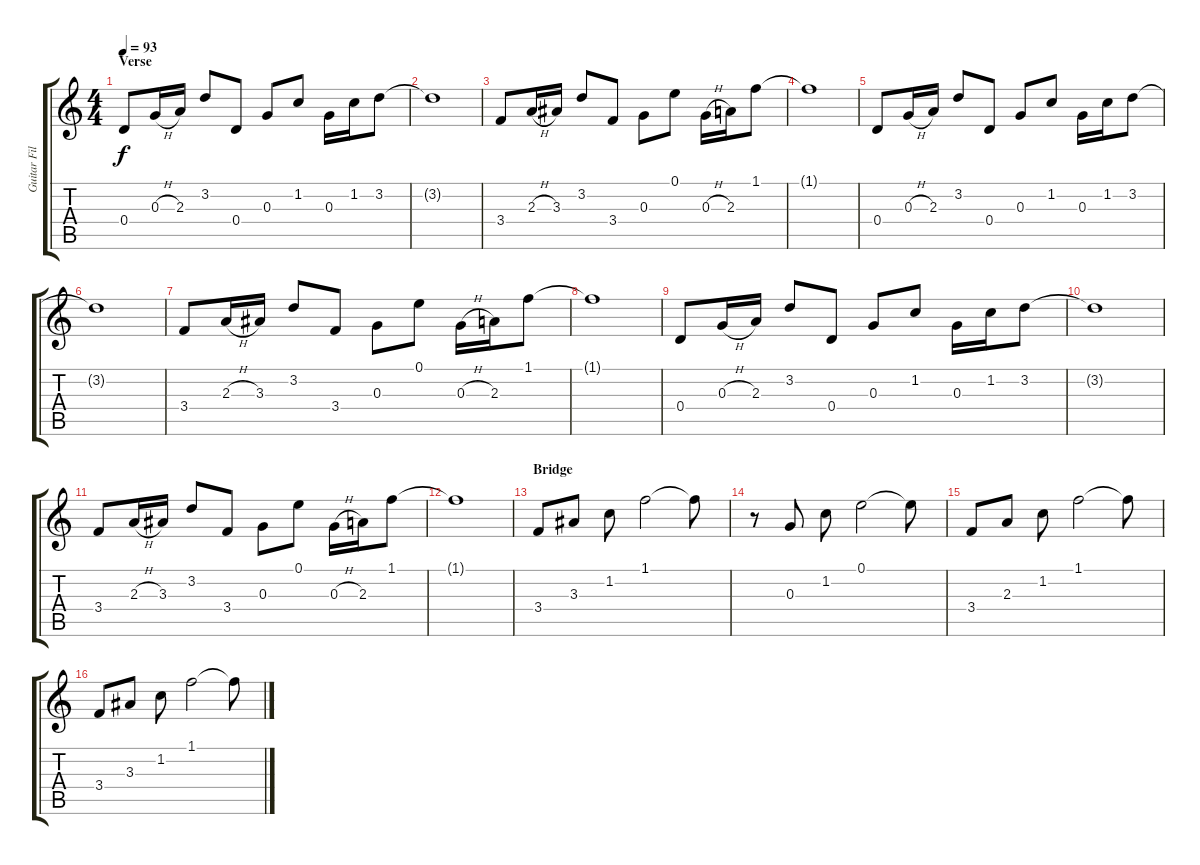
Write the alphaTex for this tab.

\track ("Guitar Fills" "Guitar Fil") {instrument electricguitarjazz}
\staff {score tabs}
\tuning (E4 B3 G3 D3 A2 E2) {hide}
\ts (4 4)
\section ("" "Verse")
\tempo 93
\clef g2
\ks c
0.4.8{dy f} 0.3{h}.16 2.3.16 3.2.8 0.4.8 0.3.8 1.2.8 0.3.16 1.2.16 3.2.8 |
3.2{t}.1 |
3.4.8 2.3{h}.16 3.3.16 3.2.8 3.4.8 0.3.8 0.1.8 0.3{h}.16 2.3.16 1.1.8 |
1.1{t}.1 |
0.4.8 0.3{h}.16 2.3.16 3.2.8 0.4.8 0.3.8 1.2.8 0.3.16 1.2.16 3.2.8 |
3.2{t}.1 |
3.4.8 2.3{h}.16 3.3.16 3.2.8 3.4.8 0.3.8 0.1.8 0.3{h}.16 2.3.16 1.1.8 |
1.1{t}.1 |
0.4.8 0.3{h}.16 2.3.16 3.2.8 0.4.8 0.3.8 1.2.8 0.3.16 1.2.16 3.2.8 |
3.2{t}.1 |
3.4.8 2.3{h}.16 3.3.16 3.2.8 3.4.8 0.3.8 0.1.8 0.3{h}.16 2.3.16 1.1.8 |
1.1{t}.1 |
\section ("" "Bridge")
3.4.8 3.3.8 1.2.8 1.1.2 1.1{t}.8 |
r.8 0.3.8 1.2.8 0.1.2 0.1{t}.8 |
3.4.8 2.3.8 1.2.8 1.1.2 1.1{t}.8 |
3.4.8 3.3.8 1.2.8 1.1.2 1.1{t}.8
